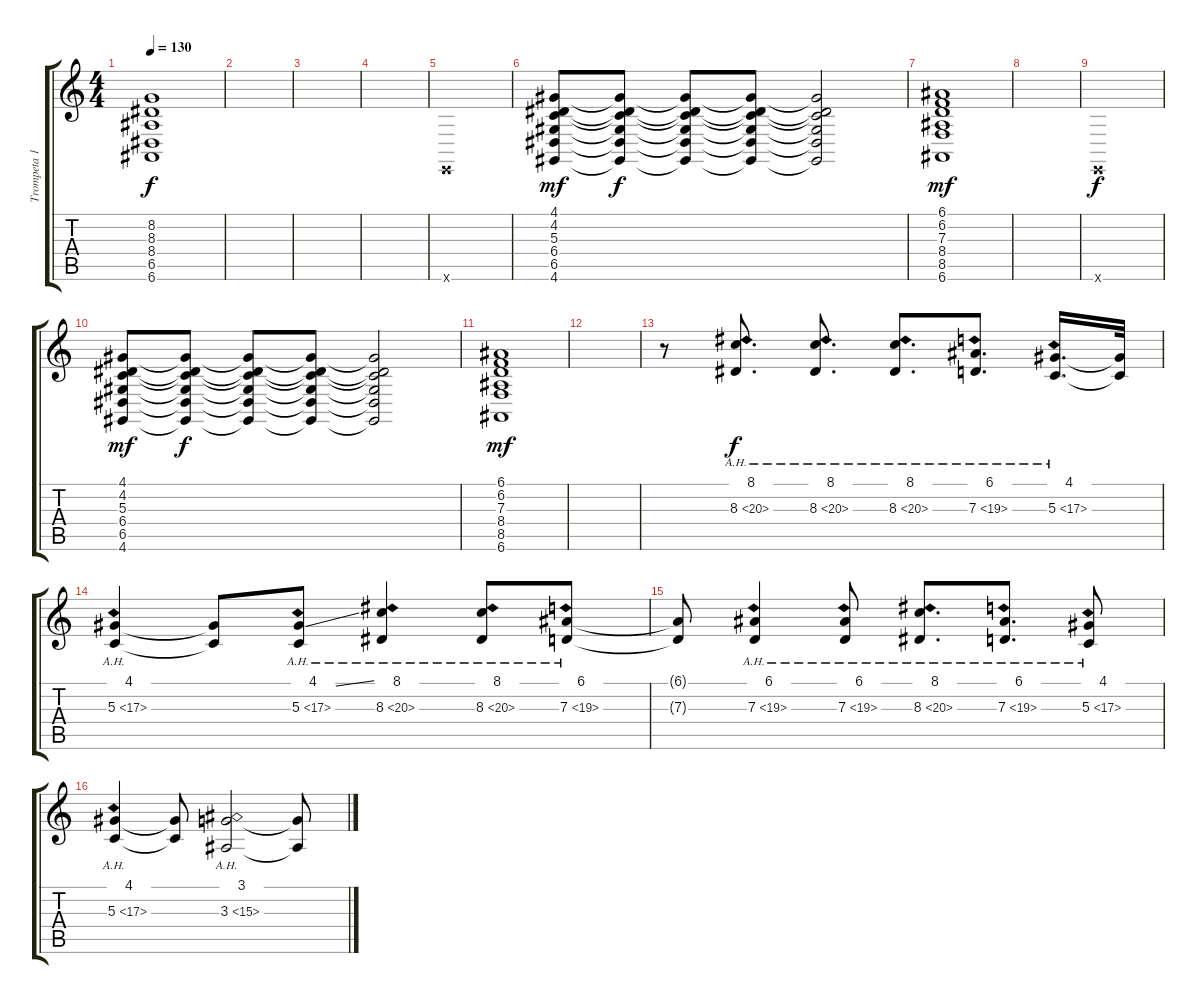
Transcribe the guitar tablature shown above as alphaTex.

\track ("Trompeta 1 / Acordeon 1" "Trompeta 1") {instrument tuba}
\staff {score tabs}
\tuning (E4 B3 G3 D3 A2 E2) {hide}
\ts (4 4)
\tempo 130
\clef g2
\ks c
(8.2{t} 8.3{t} 8.4{t} 6.5{t} 6.6{t}).1{dy f} |
|
|
|
0.6{x}.1{volume 7} |
(4.1 4.2 5.3 6.4 6.5 4.6).8{dy mf} (4.1{t} 4.2{t} 5.3{t} 6.4{t} 6.5{t} 4.6{t}).8{dy f} (4.1{t} 4.2{t} 5.3{t} 6.4{t} 6.5{t} 4.6{t}).8 (4.1{t} 4.2{t} 5.3{t} 6.4{t} 6.5{t} 4.6{t}).8 (4.1{t} 4.2{t} 5.3{t} 6.4{t} 6.5{t} 4.6{t}).2 |
(6.1 6.2 7.3 8.4 8.5 6.6).1{dy mf} |
|
0.6{x}.1{dy f volume 7} |
(4.1 4.2 5.3 6.4 6.5 4.6).8{dy mf} (4.1{t} 4.2{t} 5.3{t} 6.4{t} 6.5{t} 4.6{t}).8{dy f} (4.1{t} 4.2{t} 5.3{t} 6.4{t} 6.5{t} 4.6{t}).8 (4.1{t} 4.2{t} 5.3{t} 6.4{t} 6.5{t} 4.6{t}).8 (4.1{t} 4.2{t} 5.3{t} 6.4{t} 6.5{t} 4.6{t}).2 |
(6.1 6.2 7.3 8.4 8.5 6.6).1{dy mf} |
|
r.8 (8.1 8.3{ah 12}).8{d dy f volume 8 instrument tuba} (8.1 8.3{ah 12}).8{d} (8.1 8.3{ah 12}).8{d} (6.1 7.3{ah 12}).8{d} (4.1 5.3{ah 12}).16{d} (4.1{t} 5.3{t}).32 |
(4.1 5.3{ah 12}).4 (4.1{t} 5.3{t}).8 (4.1{ss} 5.3{ah 12}).8 (8.1 8.3{ah 12}).4 (8.1 8.3{ah 12}).8 (6.1 7.3{ah 12}).8 |
(6.1{t} 7.3{t}).8 (6.1 7.3{ah 12}).4 (6.1 7.3{ah 12}).8 (8.1 8.3{ah 12}).8{d} (6.1 7.3{ah 12}).8{d} (4.1 5.3{ah 12}).8 |
(4.1 5.3{ah 12}).4 (4.1{t} 5.3{t}).8 (3.1 3.3{ah 12}).2 (3.1{t} 3.3{t}).8
